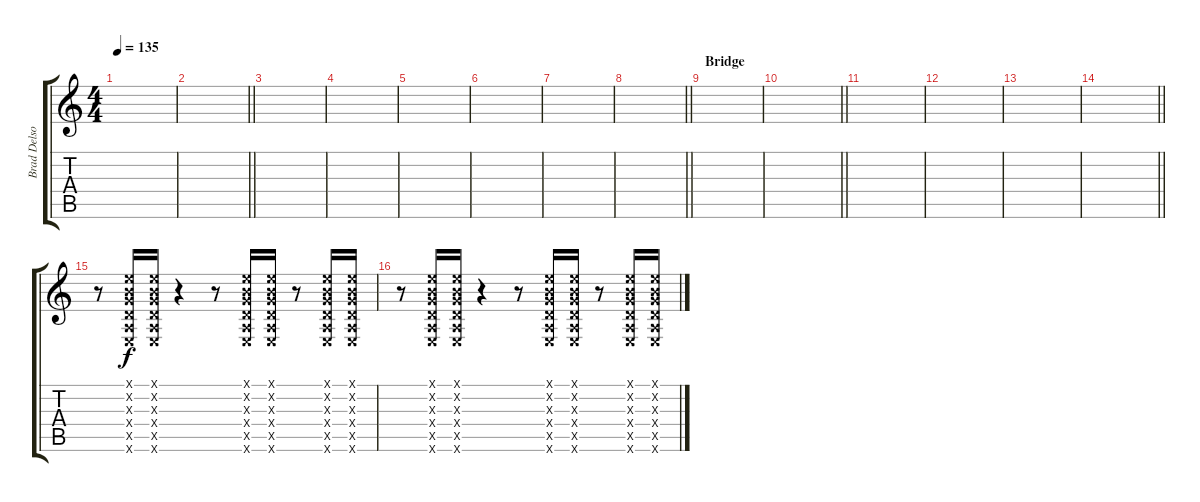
\track ("Brad Delson - Guitar (additional)" "Brad Delso") {instrument overdrivenguitar}
\staff {score tabs}
\tuning (E4 B3 G3 D3 A2 E2) {hide}
\ts (4 4)
\tempo 135
\clef g2
\ks c
|
\barLineRight lightlight
|
\section ("" "")
|
|
|
|
|
\barLineRight lightlight
|
\section ("" "Bridge")
|
\barLineRight lightlight
|
|
|
|
\barLineRight lightlight
|
r.8{volume 11 balance 1 instrument distortionguitar} (0.1{x} 0.2{x} 0.3{x} 0.4{x} 0.5{x} 0.6{x}).16 (0.1{x} 0.2{x} 0.3{x} 0.4{x} 0.5{x} 0.6{x}).16 r.4 r.8 (0.1{x} 0.2{x} 0.3{x} 0.4{x} 0.5{x} 0.6{x}).16 (0.1{x} 0.2{x} 0.3{x} 0.4{x} 0.5{x} 0.6{x}).16 r.8 (0.1{x} 0.2{x} 0.3{x} 0.4{x} 0.5{x} 0.6{x}).16 (0.1{x} 0.2{x} 0.3{x} 0.4{x} 0.5{x} 0.6{x}).16 |
r.8 (0.1{x} 0.2{x} 0.3{x} 0.4{x} 0.5{x} 0.6{x}).16 (0.1{x} 0.2{x} 0.3{x} 0.4{x} 0.5{x} 0.6{x}).16 r.4 r.8 (0.1{x} 0.2{x} 0.3{x} 0.4{x} 0.5{x} 0.6{x}).16 (0.1{x} 0.2{x} 0.3{x} 0.4{x} 0.5{x} 0.6{x}).16 r.8 (0.1{x} 0.2{x} 0.3{x} 0.4{x} 0.5{x} 0.6{x}).16 (0.1{x} 0.2{x} 0.3{x} 0.4{x} 0.5{x} 0.6{x}).16
